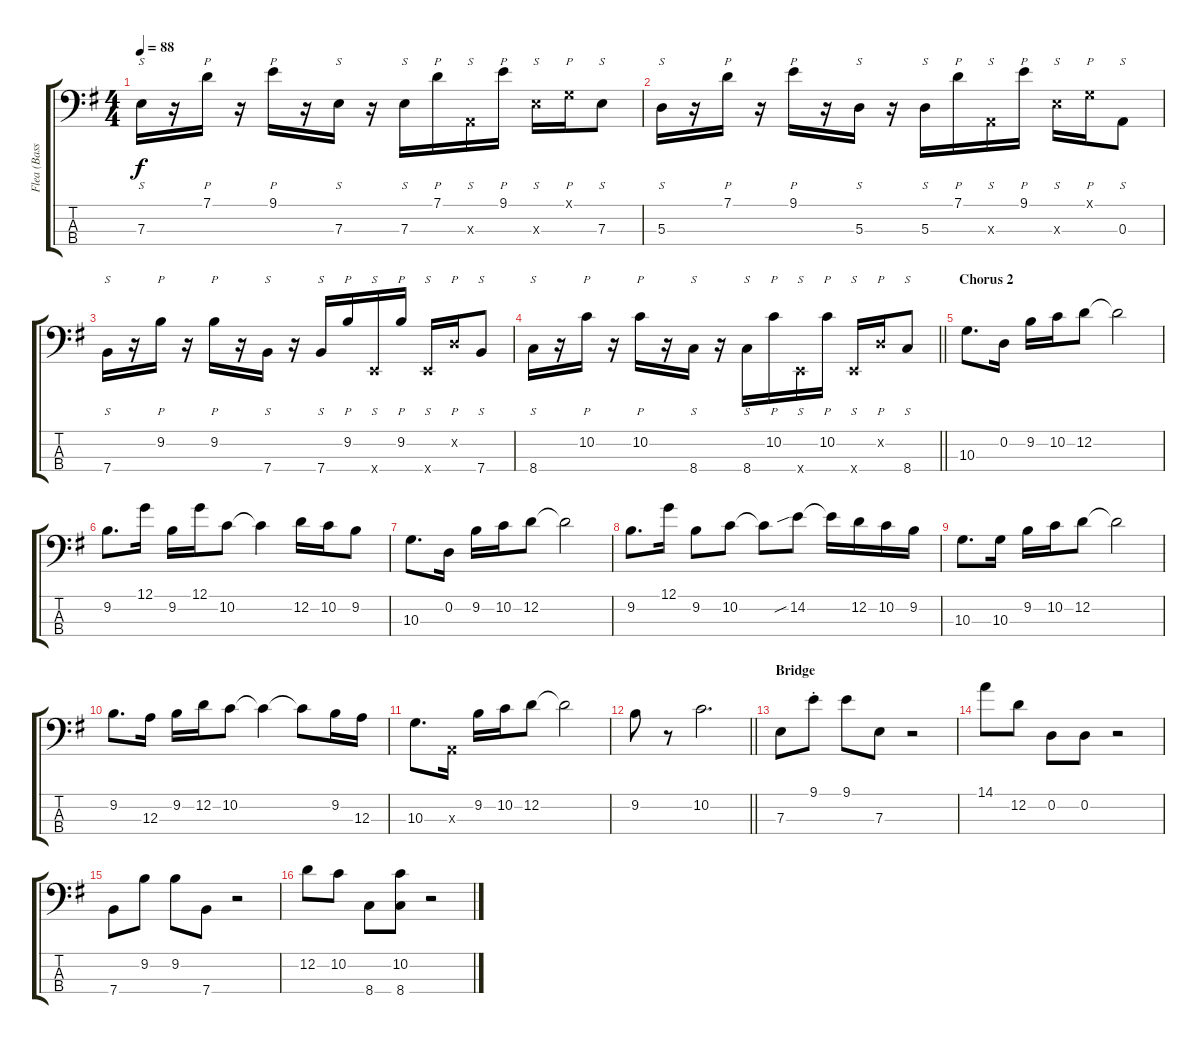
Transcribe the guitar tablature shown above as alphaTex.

\track ("Flea (Bass)" "Flea (Bass") {instrument slapbass1}
\staff {score tabs}
\tuning (G2 D2 A1 E1) {hide}
\ts (4 4)
\tempo 88
\clef f4
\ks g
7.3.16{s dy f} r.16 7.1.16{p} r.16 9.1.16{p} r.16 7.3.16{s} r.16 7.3.16{s} 7.1.16{p} 0.3{x}.16{s} 9.1.16{p} 7.3{x}.16{s} 0.1{x}.16{p} 7.3.8{s} |
5.3.16{s} r.16 7.1.16{p} r.16 9.1.16{p} r.16 5.3.16{s} r.16 5.3.16{s} 7.1.16{p} 0.3{x}.16{s} 9.1.16{p} 7.3{x}.16{s} 0.1{x}.16{p} 0.3.8{s} |
7.4.16{s} r.16 9.2.16{p} r.16 9.2.16{p} r.16 7.4.16{s} r.16 7.4.16{s} 9.2.16{p} 0.4{x}.16{s} 9.2.16{p} 0.4{x}.16{s} 0.2{x}.16{p} 7.4.8{s} |
\barLineRight lightlight
8.4.16{s} r.16 10.2.16{p} r.16 10.2.16{p} r.16 8.4.16{s} r.16 8.4.16{s} 10.2.16{p} 0.4{x}.16{s} 10.2.16{p} 0.4{x}.16{s} 0.2{x}.16{p} 8.4.8{s} |
\section ("" "Chorus 2")
10.3.8{d volume 14 instrument electricbassfinger} 0.2.16 9.2.16 10.2.16 12.2.8 12.2{t}.2 |
9.2.8{d} 12.1.16 9.2.16 12.1.16 10.2.8 10.2{t}.4 12.2.16 10.2.16 9.2.8 |
10.3.8{d} 0.2.16 9.2.16 10.2.16 12.2.8 12.2{t}.2 |
9.2.8{d} 12.1.16 9.2.8 10.2.8 10.2{t}.8 14.2{sib}.8 14.2{t}.16 12.2.16 10.2.16 9.2.16 |
10.3.8{d} 10.3.16 9.2.16 10.2.16 12.2.8 12.2{t}.2 |
9.2.8{d} 12.3.16 9.2.16 12.2.16 10.2.8 10.2{t}.4 10.2{t}.8 9.2.16 12.3.16 |
10.3.8{d} 0.3{x}.16 9.2.16 10.2.16 12.2.8 12.2{t}.2 |
\barLineRight lightlight
9.2.8 r.8 10.2.2{d} |
\section ("" "Bridge")
7.3.8 9.1{st}.8 9.1.8 7.3.8 r.2 |
14.1.8 12.2.8 0.2.8 0.2.8 r.2 |
7.4.8 9.2.8 9.2.8 7.4.8 r.2 |
12.2.8 10.2.8 8.4.8 (10.2 8.4).8 r.2
